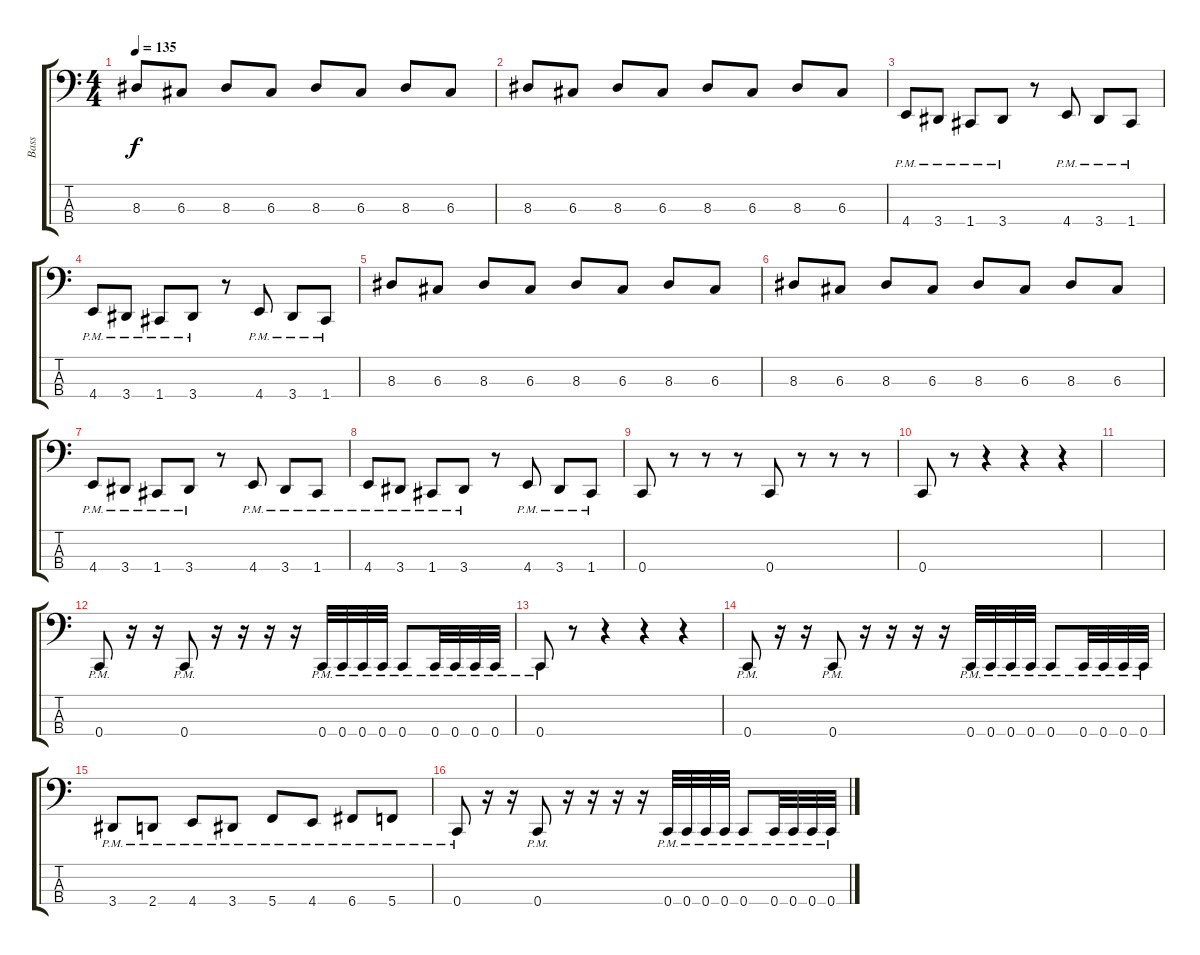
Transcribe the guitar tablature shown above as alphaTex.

\track ("Bass" "Bass") {instrument electricbassfinger}
\staff {score tabs}
\tuning (F2 C2 G1 C1) {hide}
\ts (4 4)
\tempo 135
\clef f4
\ks c
8.3.8{dy f} 6.3.8 8.3.8 6.3.8 8.3.8 6.3.8 8.3.8 6.3.8 |
8.3.8 6.3.8 8.3.8 6.3.8 8.3.8 6.3.8 8.3.8 6.3.8 |
4.4{pm}.8 3.4{pm}.8 1.4{pm}.8 3.4{pm}.8 r.8 4.4{pm}.8 3.4{pm}.8 1.4{pm}.8 |
4.4{pm}.8 3.4{pm}.8 1.4{pm}.8 3.4{pm}.8 r.8 4.4{pm}.8 3.4{pm}.8 1.4{pm}.8 |
8.3.8 6.3.8 8.3.8 6.3.8 8.3.8 6.3.8 8.3.8 6.3.8 |
8.3.8 6.3.8 8.3.8 6.3.8 8.3.8 6.3.8 8.3.8 6.3.8 |
4.4{pm}.8 3.4{pm}.8 1.4{pm}.8 3.4{pm}.8 r.8 4.4{pm}.8 3.4{pm}.8 1.4{pm}.8 |
4.4{pm}.8 3.4{pm}.8 1.4{pm}.8 3.4{pm}.8 r.8 4.4{pm}.8 3.4{pm}.8 1.4{pm}.8 |
0.4.8 r.8 r.8 r.8 0.4.8 r.8 r.8 r.8 |
0.4.8 r.8 r.4 r.4 r.4 |
|
0.4{pm}.8 r.16 r.16 0.4{pm}.8 r.16 r.16 r.16 r.16 0.4{pm}.32 0.4{pm}.32 0.4{pm}.32 0.4{pm}.32 0.4{pm}.8 0.4{pm}.32 0.4{pm}.32 0.4{pm}.32 0.4{pm}.32 |
0.4{pm}.8 r.8 r.4 r.4 r.4 |
0.4{pm}.8 r.16 r.16 0.4{pm}.8 r.16 r.16 r.16 r.16 0.4{pm}.32 0.4{pm}.32 0.4{pm}.32 0.4{pm}.32 0.4{pm}.8 0.4{pm}.32 0.4{pm}.32 0.4{pm}.32 0.4{pm}.32 |
3.4{pm}.8 2.4{pm}.8 4.4{pm}.8 3.4{pm}.8 5.4{pm}.8 4.4{pm}.8 6.4{pm}.8 5.4{pm}.8 |
0.4{pm}.8 r.16 r.16 0.4{pm}.8 r.16 r.16 r.16 r.16 0.4{pm}.32 0.4{pm}.32 0.4{pm}.32 0.4{pm}.32 0.4{pm}.8 0.4{pm}.32 0.4{pm}.32 0.4{pm}.32 0.4{pm}.32
